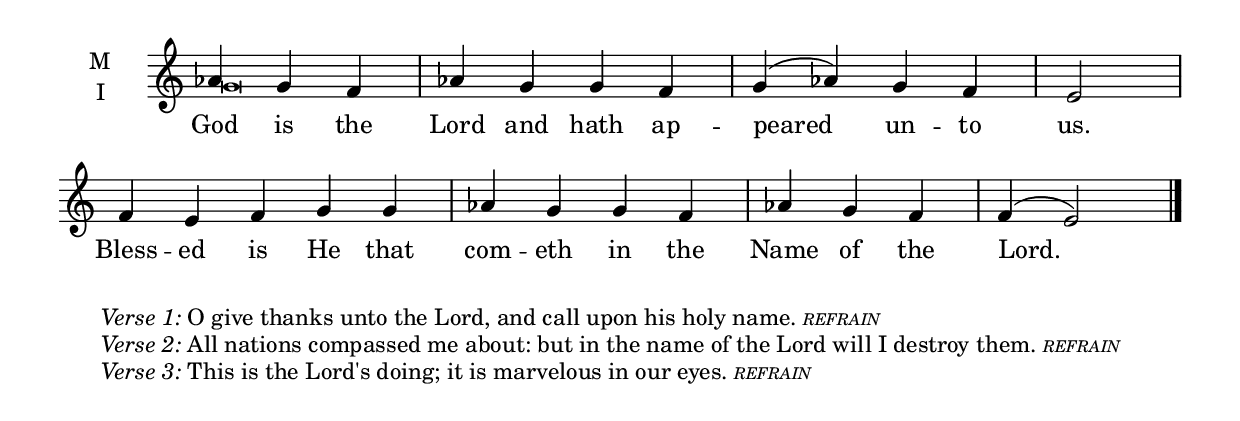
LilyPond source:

\version "2.18.2"

twobm=\set Timing.measureLength = #(ly:make-moment 2/4)
threebm=\set Timing.measureLength = #(ly:make-moment 3/4)
fourbm=\set Timing.measureLength = #(ly:make-moment 4/4)
fivebm= \set Timing.measureLength = #(ly:make-moment 5/4)

global = {
  \time 4/4 % Starts with
  \key c \major
}

lyricText = \lyricmode {
  God is the Lord and hath ap -- peared un -- to us.
  Bless -- ed is He that com -- eth in the Name of the Lord.
}

melody = \relative g' {\global % Leave these here for key to display
  \partial 2. aes4 g f | aes g g f | g( aes) g f |\twobm e2 |
  \fivebm f4 e f g g |\fourbm aes g g f |\threebm aes g f | f( e2) \bar"|."
}

ison = \relative g' {\global \tiny
  g\breve s2. s2 s1 s4
  s1 s2. s2.
}


\score {
  \new ChoirStaff <<
    \new Staff \with {
      midiInstrument = "choir aahs"
      instrumentName = \markup \center-column { M I }
    } <<
      \new Voice = "melody" { \voiceOne \melody }
      \new Voice = "ison" { \voiceTwo \ison }
    >>
    \new Lyrics \with {
      \override VerticalAxisGroup #'staff-affinity = #CENTER
    } \lyricsto "melody" \lyricText

  >>
  \layout {
    \context {
      \Staff
      \remove "Time_signature_engraver"
    }
    \context {
      \Score
      \omit BarNumber
    }
  }
  \midi { \tempo 4 = 150
          \context {
            \Voice
            \remove "Dynamic_performer"
    }
  }
}

\markup{\hspace#4 \wordwrap
        \italic{Verse 1:} O give thanks unto the Lord, and call upon his holy name.
        \teeny{\italic{REFRAIN}}}
\markup{\hspace#4 \wordwrap
        \italic{Verse 2:} All nations compassed me about: but in the name of the Lord will I destroy them.
        \teeny{\italic {REFRAIN}}}
\markup{\hspace#4 \wordwrap
        \italic{Verse 3:} This is the Lord's doing; it is marvelous in our eyes.
        \teeny{\italic {REFRAIN}}}
